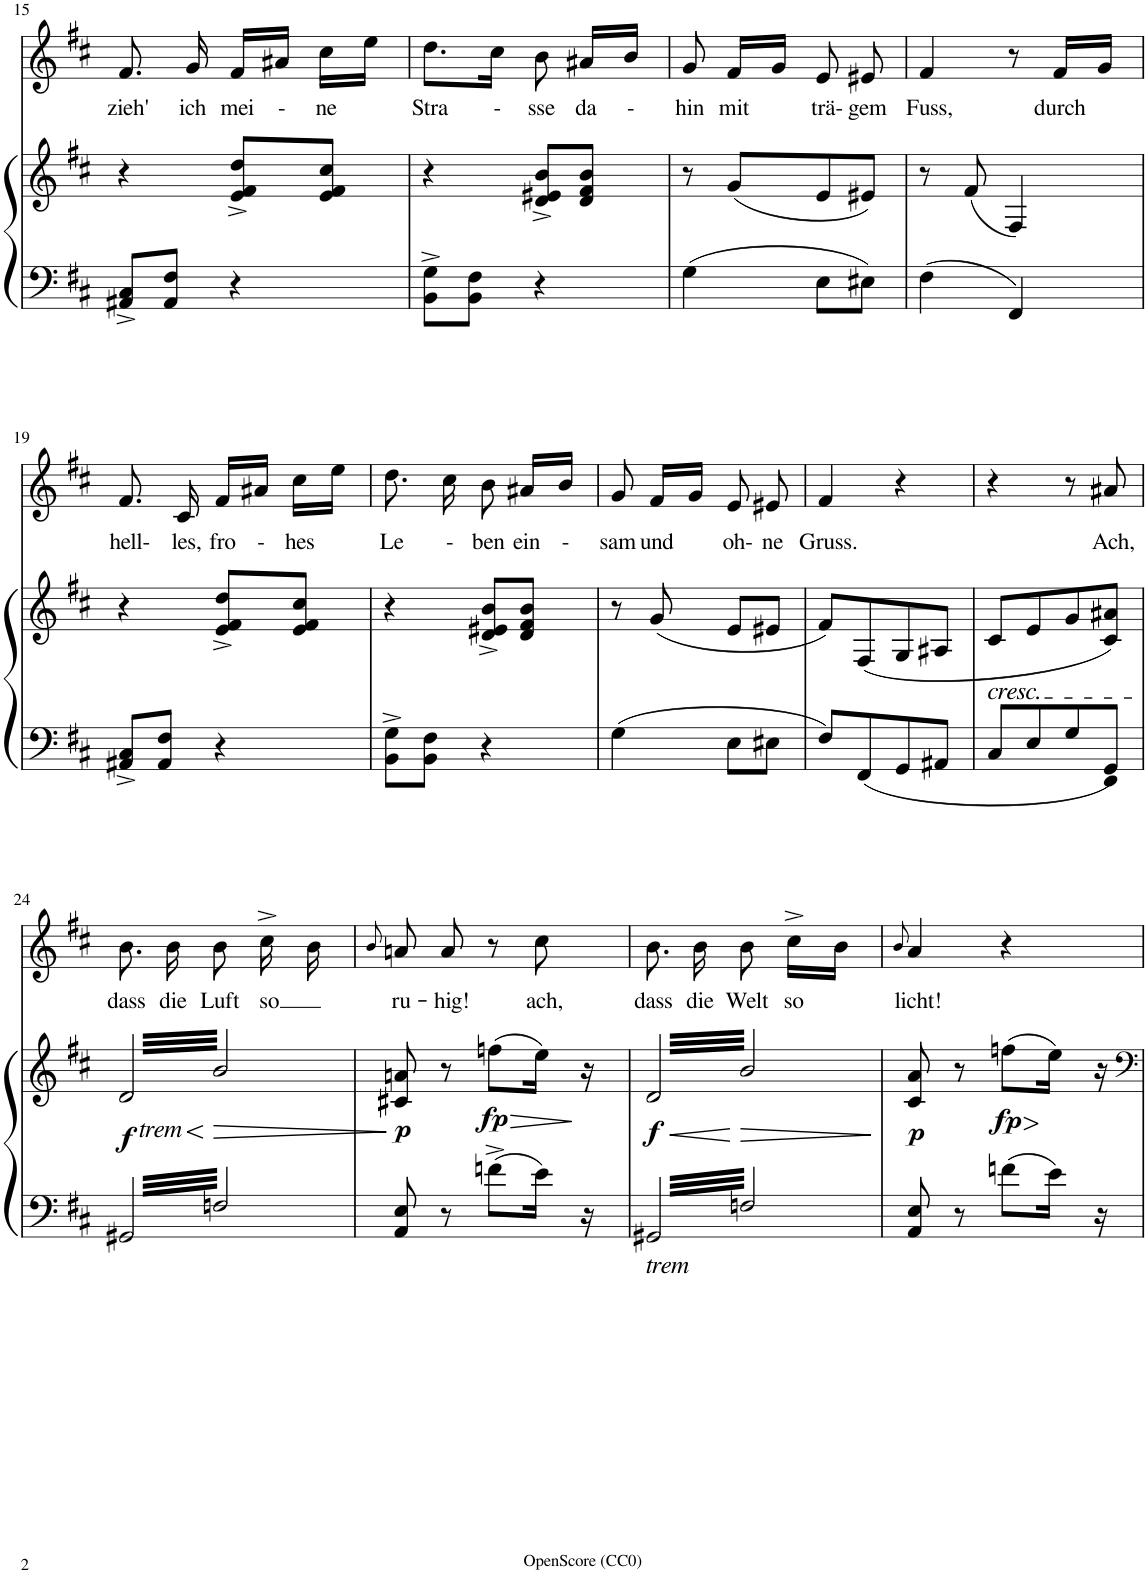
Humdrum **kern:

**kern	**kern	**dynam	**kern	**text
*part2	*part2	*part2	*part1	*part1
*staff3	*staff2	*staff2/3	*staff1	*staff1
*I"Pianoforte	*	*	*I"Singstimme Voice	*
*I'Pno	*	*	*	*
!!LO:PB:g=z
*clefF4	*clefG2	*	*clefG2	*
*k[f#c#]	*k[f#c#]	*	*k[f#c#]	*
*M2/4	*M2/4	*	*M2/4	*
=15	=15	=15	=15	=15
!	!	!	!	!LO:LY:b
8AA#X/^ 8C#/^L	4r	.	8.f#/	zieh'
8AA#/ 8F#/J	.	.	.	.
!	!	!	!	!LO:LY:b
.	.	.	16g/	ich
!	!	!	!	!LO:LY:b
4r	8e/^ 8f#/^ 8dd/^L	.	16f#/LL	mei
!	!	!	!	!LO:LY:b
.	.	.	16a#X/JJ	-
!	!	!	!	!LO:LY:b
.	8e/ 8f#/ 8cc#/J	.	16cc#\LL	ne
.	.	.	16ee\JJ	.
=16	=16	=16	=16	=16
!	!	!	!	!LO:LY:b
8BB\^ 8G\^L	4r	.	8.dd\L	Stra
8BB\ 8F#\J	.	.	.	.
!	!	!	!	!LO:LY:b
.	.	.	16cc#\Jk	-
!	!	!	!	!LO:LY:b
4r	8d/^ 8e#X/^ 8b/^L	.	8b\	sse
!	!	!	!	!LO:LY:b
.	8d/ 8f#/ 8b/J	.	16a#X/LL	da
!	!	!	!	!LO:LY:b
.	.	.	16b/JJ	-
=17	=17	=17	=17	=17
!	!	!	!	!LO:LY:b
4G\	8r	.	8g/	hin
!	!	!	!	!LO:LY:b
.	(8g/L	.	16f#/LL	mit
.	.	.	16g/JJ	.
!	!	!	!	!LO:LY:b
8E\L	8e/	.	8e/	trä-
!	!	!	!	!LO:LY:b
8E#X\J	8e#X/J)	.	8e#X/	gem
=18	=18	=18	=18	=18
!	!	!	!	!LO:LY:b
4F#\	8r	.	4f#/	Fuss,
.	(8f#/	.	.	.
4FF#/	4F#/)	.	8r	.
!	!	!	!	!LO:LY:b
.	.	.	16f#/LL	durch
.	.	.	16g/JJ	.
!!LO:LB:g=z
=19	=19	=19	=19	=19
!	!	!	!	!LO:LY:b
8AA#X/^ 8C#/^L	4r	.	8.f#/	hell-
8AA#/ 8F#/J	.	.	.	.
!	!	!	!	!LO:LY:b
.	.	.	16c#/	les,
!	!	!	!	!LO:LY:b
4r	8e/^ 8f#/^ 8dd/^L	.	16f#/LL	fro
!	!	!	!	!LO:LY:b
.	.	.	16a#X/JJ	-
!	!	!	!	!LO:LY:b
.	8e/ 8f#/ 8cc#/J	.	16cc#\LL	hes
.	.	.	16ee\JJ	.
=20	=20	=20	=20	=20
!	!	!	!	!LO:LY:b
8BB\^ 8G\^L	4r	.	8.dd\	Le
8BB\ 8F#\J	.	.	.	.
!	!	!	!	!LO:LY:b
.	.	.	16cc#\	-
!	!	!	!	!LO:LY:b
4r	8d/^ 8e#X/^ 8b/^L	.	8b\	ben
!	!	!	!	!LO:LY:b
.	8d/ 8f#/ 8b/J	.	16a#X/LL	ein
!	!	!	!	!LO:LY:b
.	.	.	16b/JJ	-
=21	=21	=21	=21	=21
!	!	!	!	!LO:LY:b
4G\	8r	.	8g/	sam
!	!	!	!	!LO:LY:b
.	(8g/	.	16f#/LL	und
.	.	.	16g/JJ	.
!	!	!	!	!LO:LY:b
8E\L	8e/L	.	8e/	oh-
!	!	!	!	!LO:LY:b
8E#X\J	8e#X/J	.	8e#X/	ne
=22	=22	=22	=22	=22
!	!	!	!	!LO:LY:b
8F#/L	8f#/L)	.	4f#/	Gruss.
8FF#/	(8F#/	.	.	.
8GG/	8G/	.	4r	.
8AA#X/J	8A#X/J	.	.	.
=23	=23	=23	=23	=23
!	!LO:TX:b:i:t=cresc.	!	!	!
8C#/L	8c#/L	.	4r	.
8E/	8e/	.	.	.
8G/	8g/	.	8r	.
!	!	!	!	!LO:LY:b
8GG/ 8C#/J	8c#/ 8a#X/J)	.	8a#X/	Ach,
!!LO:LB:g=z
=24	=24	=24	=24	=24
!	!LO:TX:b:i:t=trem	!	!	!
!	!	!LO:HP:b	!	!LO:LY:b
!	!	!LO:DY:n=1:b	!	!
*	*tremolo	*	*	*
6.GG#X/	64d/LLLL	< f	8.b\	dass
.	64b/	.	.	.
.	64d/	.	.	.
.	64b/	.	.	.
.	64d/	.	.	.
.	64b/	.	.	.
.	64d/	.	.	.
.	64b/	.	.	.
.	64d/	.	.	.
.	64b/	.	.	.
.	64d/	.	.	.
.	64b/	.	.	.
!	!	!	!	!LO:LY:b
.	64d/	.	16b\	die
.	64b/	.	.	.
.	64d/	.	.	.
.	64b/	.	.	.
!	!	!LO:HP:n=1:b	!	!LO:LY:b
6.Fn/	64d/	[ >	8b\	Luft
.	64b/	.	.	.
.	64d/	.	.	.
.	64b/	.	.	.
.	64d/	.	.	.
.	64b/	.	.	.
.	64d/	.	.	.
.	64b/	.	.	.
!	!	!	!	!LO:LY:b
.	64d/	.	16cc#^\	so
.	64b/	.	.	.
.	64d/	.	.	.
.	64b/	.	.	.
.	64d/	.	16b\	.
.	64b/	.	.	.
.	64d/	.	.	.
.	64b/JJJJ	.	.	.
*	*Xtremolo	*	*	*
.	.	]	.	.
=25	=25	=25	=25	=25
.	.	.	8qb/	.
!	!	!LO:DY:b	!	!LO:LY:b
8AA/ 8E/	8c#X/ 8an/	p	8an/	ru-
.	.	.	.	.
.	.	.	.	.
.	.	.	.	.
.	.	.	.	.
.	.	.	.	.
.	.	.	.	.
.	.	.	.	.
!	!	!	!	!LO:LY:b
8r	8r	.	8a/	-hig!
.	.	.	.	.
.	.	.	.	.
.	.	.	.	.
.	.	.	.	.
.	.	.	.	.
.	.	.	.	.
.	.	.	.	.
!	!	!LO:HP:b	!	!
!	!	!LO:DY:n=1:b	!	!
8fn^\L	(8ffn\L	> fp	8r	.
!	!	!	!	!LO:LY:b
16e\Jk	16ee\Jk)	.	8cc#\	ach,
16r	16r	]	.	.
=26	=26	=26	=26	=26
!LO:TX:b:i:t=trem	!	!	!	!
!	!	!LO:HP:b	!	!LO:LY:b
!	!	!LO:DY:n=1:b	!	!
*	*tremolo	*	*	*
6.GG#X/	64d/LLLL	< f	8.b\	dass
.	64b/	.	.	.
.	64d/	.	.	.
.	64b/	.	.	.
.	64d/	.	.	.
.	64b/	.	.	.
.	64d/	.	.	.
.	64b/	.	.	.
.	64d/	.	.	.
.	64b/	.	.	.
.	64d/	.	.	.
.	64b/	.	.	.
!	!	!	!	!LO:LY:b
.	64d/	.	16b\	die
.	64b/	.	.	.
.	64d/	.	.	.
.	64b/	.	.	.
!	!	!LO:HP:n=1:b	!	!LO:LY:b
6.Fn/	64d/	[ >	8b\	Welt
.	64b/	.	.	.
.	64d/	.	.	.
.	64b/	.	.	.
.	64d/	.	.	.
.	64b/	.	.	.
.	64d/	.	.	.
.	64b/	.	.	.
!	!	!	!	!LO:LY:b
.	64d/	.	16cc#^\LL	so
.	64b/	.	.	.
.	64d/	.	.	.
.	64b/	.	.	.
.	64d/	.	16b\JJ	.
.	64b/	.	.	.
.	64d/	.	.	.
.	64b/JJJJ	.	.	.
*	*Xtremolo	*	*	*
.	.	]	.	.
=27	=27	=27	=27	=27
.	.	.	8qb/	.
!	!	!LO:DY:b	!	!LO:LY:b
8AA/ 8E/	8c#/ 8a/	p	4a/	licht!
.	.	.	.	.
.	.	.	.	.
.	.	.	.	.
.	.	.	.	.
.	.	.	.	.
.	.	.	.	.
.	.	.	.	.
8r	8r	.	.	.
.	.	.	.	.
.	.	.	.	.
.	.	.	.	.
.	.	.	.	.
.	.	.	.	.
.	.	.	.	.
.	.	.	.	.
!	!	!LO:HP:b	!	!
!	!	!LO:DY:n=1:b	!	!
8fn\L	(8ffn\L	> fp	4r	.
16e\Jk	16ee\Jk)	]	.	.
16r	16r	.	.	.
=	=	=	=	=
*-	*-	*-	*-	*-
